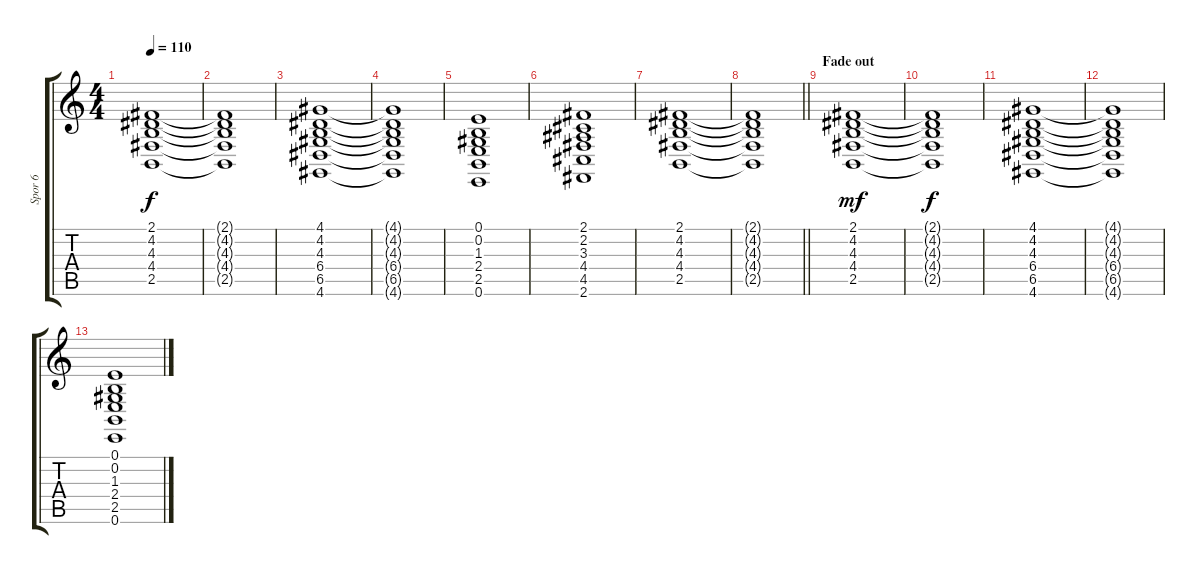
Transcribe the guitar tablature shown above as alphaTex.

\track ("Spor 6" "Spor 6") {instrument synthstrings1}
\staff {score tabs}
\tuning (E4 B3 G3 D3 A2 E2) {hide}
\ts (4 4)
\tempo 110
\clef g2
\ks c
(2.1 4.2 4.3 4.4 2.5).1{dy f} |
(2.1{t} 4.2{t} 4.3{t} 4.4{t} 2.5{t}).1 |
(4.1 4.2 4.3 6.4 6.5 4.6).1 |
(4.1{t} 4.2{t} 4.3{t} 6.4{t} 6.5{t} 4.6{t}).1 |
(0.1 0.2 1.3 2.4 2.5 0.6).1 |
(2.1 2.2 3.3 4.4 4.5 2.6).1 |
(2.1 4.2 4.3 4.4 2.5).1 |
\barLineRight lightlight
(2.1{t} 4.2{t} 4.3{t} 4.4{t} 2.5{t}).1 |
\section ("" "Fade out")
(2.1 4.2 4.3 4.4 2.5).1{dy mf volume 0} |
(2.1{t} 4.2{t} 4.3{t} 4.4{t} 2.5{t}).1{dy f} |
(4.1 4.2 4.3 6.4 6.5 4.6).1 |
(4.1{t} 4.2{t} 4.3{t} 6.4{t} 6.5{t} 4.6{t}).1 |
(0.1 0.2 1.3 2.4 2.5 0.6).1
